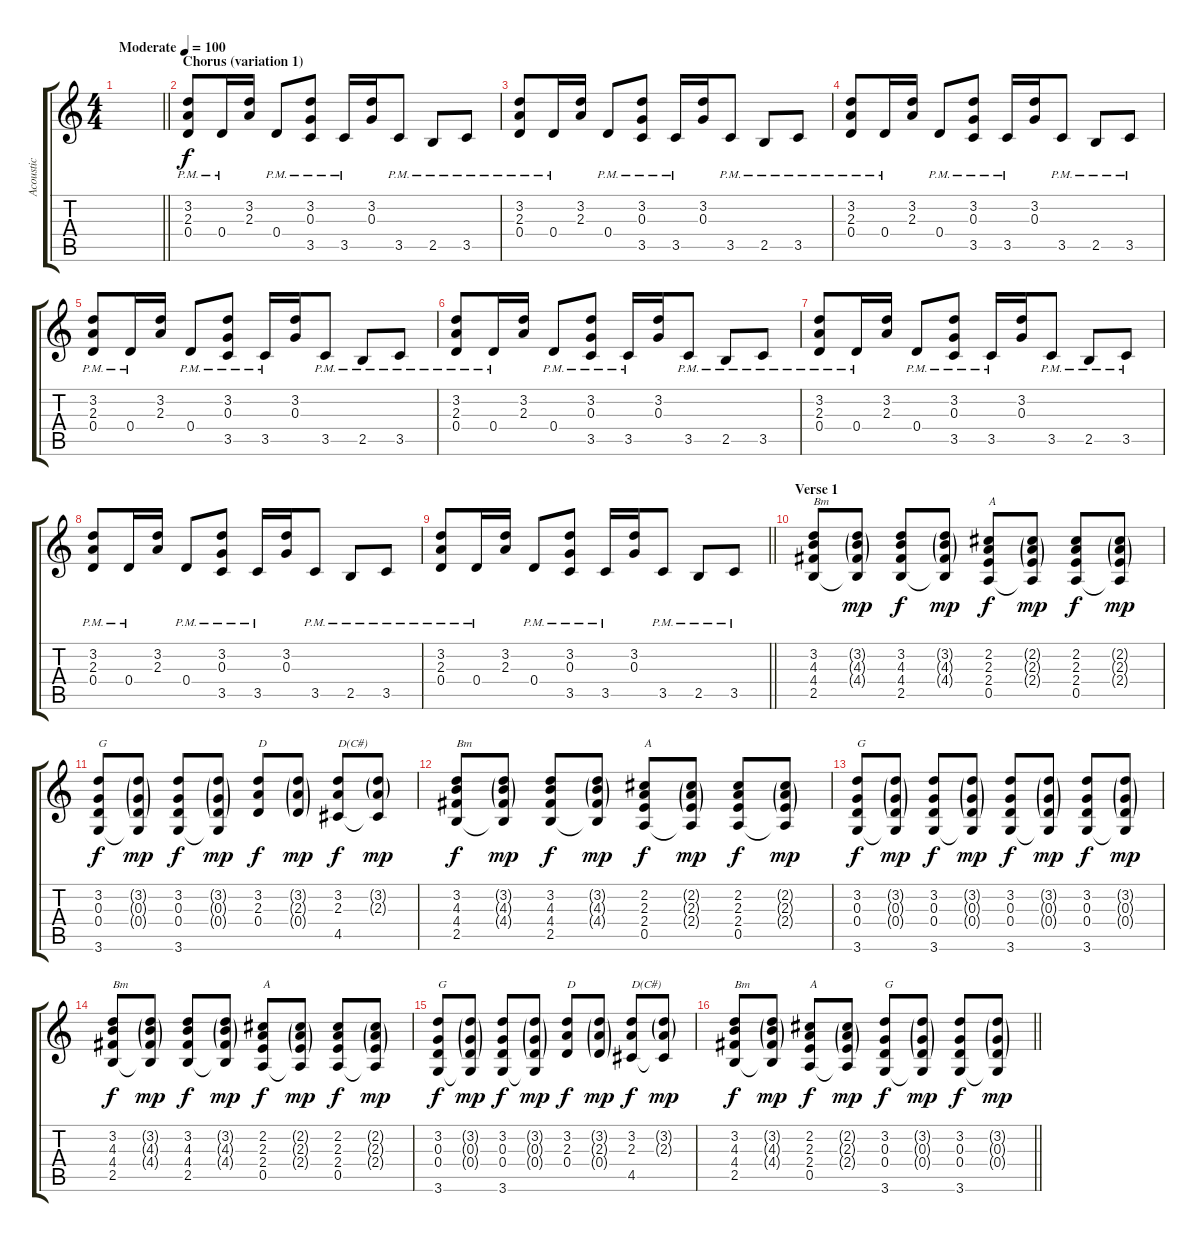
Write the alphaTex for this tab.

\track ("Acoustic" "Acoustic") {instrument acousticguitarsteel}
\staff {score tabs}
\tuning (E4 B3 G3 D3 A2 E2) {hide}
\ts (4 4)
\tempo (100 "Moderate")
\clef g2
\barLineRight lightlight
\ks c
|
\section ("" "Chorus (variation 1)")
(3.2 2.3 0.4{pm}).8 0.4{pm}.16 (3.2 2.3).16 0.4{pm}.8 (3.2 0.3 3.5{pm}).8 3.5{pm}.16 (3.2 0.3).16 3.5{pm}.8 2.5{pm}.8 3.5{pm}.8 |
(3.2 2.3 0.4{pm}).8 0.4{pm}.16 (3.2 2.3).16 0.4{pm}.8 (3.2 0.3 3.5{pm}).8 3.5{pm}.16 (3.2 0.3).16 3.5{pm}.8 2.5{pm}.8 3.5{pm}.8 |
(3.2 2.3 0.4{pm}).8 0.4{pm}.16 (3.2 2.3).16 0.4{pm}.8 (3.2 0.3 3.5{pm}).8 3.5{pm}.16 (3.2 0.3).16 3.5{pm}.8 2.5{pm}.8 3.5{pm}.8 |
(3.2 2.3 0.4{pm}).8 0.4{pm}.16 (3.2 2.3).16 0.4{pm}.8 (3.2 0.3 3.5{pm}).8 3.5{pm}.16 (3.2 0.3).16 3.5{pm}.8 2.5{pm}.8 3.5{pm}.8 |
(3.2 2.3 0.4{pm}).8 0.4{pm}.16 (3.2 2.3).16 0.4{pm}.8 (3.2 0.3 3.5{pm}).8 3.5{pm}.16 (3.2 0.3).16 3.5{pm}.8 2.5{pm}.8 3.5{pm}.8 |
(3.2 2.3 0.4{pm}).8 0.4{pm}.16 (3.2 2.3).16 0.4{pm}.8 (3.2 0.3 3.5{pm}).8 3.5{pm}.16 (3.2 0.3).16 3.5{pm}.8 2.5{pm}.8 3.5{pm}.8 |
(3.2 2.3 0.4{pm}).8 0.4{pm}.16 (3.2 2.3).16 0.4{pm}.8 (3.2 0.3 3.5{pm}).8 3.5{pm}.16 (3.2 0.3).16 3.5{pm}.8 2.5{pm}.8 3.5{pm}.8 |
\barLineRight lightlight
(3.2 2.3 0.4{pm}).8 0.4{pm}.16 (3.2 2.3).16 0.4{pm}.8 (3.2 0.3 3.5{pm}).8 3.5{pm}.16 (3.2 0.3).16 3.5{pm}.8 2.5{pm}.8 3.5{pm}.8 |
\section ("" "Verse 1")
(3.2 4.3 4.4 2.5).8{txt "Bm"} (3.2{g} 4.3{g} 4.4{g} 2.5{t}).8{dy mp} (3.2 4.3 4.4 2.5).8{dy f} (3.2{g} 4.3{g} 4.4{g} 2.5{t}).8{dy mp} (2.2 2.3 2.4 0.5).8{txt "A" dy f} (2.2{g} 2.3{g} 2.4{g} 0.5{t}).8{dy mp} (2.2 2.3 2.4 0.5).8{dy f} (2.2{g} 2.3{g} 2.4{g} 0.5{t}).8{dy mp} |
(3.2 0.3 0.4 3.6).8{txt "G" dy f} (3.2{g} 0.3{g} 0.4{g} 3.6{t}).8{dy mp} (3.2 0.3 0.4 3.6).8{dy f} (3.2{g} 0.3{g} 0.4{g} 3.6{t}).8{dy mp} (3.2 2.3 0.4).8{txt "D" dy f} (3.2{g} 2.3{g} 0.4{g}).8{dy mp} (3.2 2.3 4.5).8{txt "D(C#)" dy f} (3.2{g} 2.3{g} 4.5{t}).8{dy mp} |
(3.2 4.3 4.4 2.5).8{txt "Bm" dy f} (3.2{g} 4.3{g} 4.4{g} 2.5{t}).8{dy mp} (3.2 4.3 4.4 2.5).8{dy f} (3.2{g} 4.3{g} 4.4{g} 2.5{t}).8{dy mp} (2.2 2.3 2.4 0.5).8{txt "A" dy f} (2.2{g} 2.3{g} 2.4{g} 0.5{t}).8{dy mp} (2.2 2.3 2.4 0.5).8{dy f} (2.2{g} 2.3{g} 2.4{g} 0.5{t}).8{dy mp} |
(3.2 0.3 0.4 3.6).8{txt "G" dy f} (3.2{g} 0.3{g} 0.4{g} 3.6{t}).8{dy mp} (3.2 0.3 0.4 3.6).8{dy f} (3.2{g} 0.3{g} 0.4{g} 3.6{t}).8{dy mp} (3.2 0.3 0.4 3.6).8{dy f} (3.2{g} 0.3{g} 0.4{g} 3.6{t}).8{dy mp} (3.2 0.3 0.4 3.6).8{dy f} (3.2{g} 0.3{g} 0.4{g} 3.6{t}).8{dy mp} |
(3.2 4.3 4.4 2.5).8{txt "Bm" dy f} (3.2{g} 4.3{g} 4.4{g} 2.5{t}).8{dy mp} (3.2 4.3 4.4 2.5).8{dy f} (3.2{g} 4.3{g} 4.4{g} 2.5{t}).8{dy mp} (2.2 2.3 2.4 0.5).8{txt "A" dy f} (2.2{g} 2.3{g} 2.4{g} 0.5{t}).8{dy mp} (2.2 2.3 2.4 0.5).8{dy f} (2.2{g} 2.3{g} 2.4{g} 0.5{t}).8{dy mp} |
(3.2 0.3 0.4 3.6).8{txt "G" dy f} (3.2{g} 0.3{g} 0.4{g} 3.6{t}).8{dy mp} (3.2 0.3 0.4 3.6).8{dy f} (3.2{g} 0.3{g} 0.4{g} 3.6{t}).8{dy mp} (3.2 2.3 0.4).8{txt "D" dy f} (3.2{g} 2.3{g} 0.4{g}).8{dy mp} (3.2 2.3 4.5).8{txt "D(C#)" dy f} (3.2{g} 2.3{g} 4.5{t}).8{dy mp} |
\barLineRight lightlight
(3.2 4.3 4.4 2.5).8{txt "Bm" dy f} (3.2{g} 4.3{g} 4.4{g} 2.5{t}).8{dy mp} (2.2 2.3 2.4 0.5).8{txt "A" dy f} (2.2{g} 2.3{g} 2.4{g} 0.5{t}).8{dy mp} (3.2 0.3 0.4 3.6).8{txt "G" dy f} (3.2{g} 0.3{g} 0.4{g} 3.6{t}).8{dy mp} (3.2 0.3 0.4 3.6).8{dy f} (3.2{g} 0.3{g} 0.4{g} 3.6{t}).8{dy mp}
